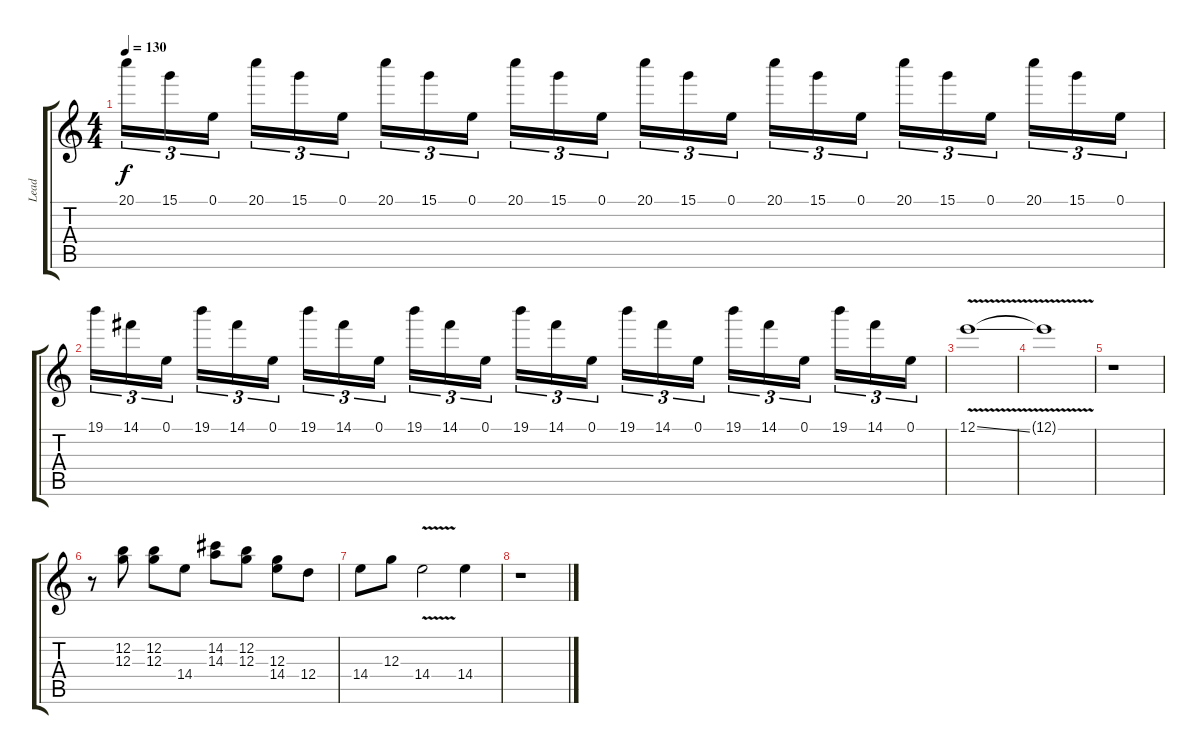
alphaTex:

\track ("Lead" "Lead") {instrument overdrivenguitar}
\staff {score tabs}
\tuning (E4 B3 G3 D3 A2 E2) {hide}
\ts (4 4)
\tempo 130
\clef g2
\ks c
20.1.16{tu (3 2) dy f} 15.1.16{tu (3 2)} 0.1.16{tu (3 2)} 20.1.16{tu (3 2)} 15.1.16{tu (3 2)} 0.1.16{tu (3 2)} 20.1.16{tu (3 2)} 15.1.16{tu (3 2)} 0.1.16{tu (3 2)} 20.1.16{tu (3 2)} 15.1.16{tu (3 2)} 0.1.16{tu (3 2)} 20.1.16{tu (3 2)} 15.1.16{tu (3 2)} 0.1.16{tu (3 2)} 20.1.16{tu (3 2)} 15.1.16{tu (3 2)} 0.1.16{tu (3 2)} 20.1.16{tu (3 2)} 15.1.16{tu (3 2)} 0.1.16{tu (3 2)} 20.1.16{tu (3 2)} 15.1.16{tu (3 2)} 0.1.16{tu (3 2)} |
19.1.16{tu (3 2)} 14.1.16{tu (3 2)} 0.1.16{tu (3 2)} 19.1.16{tu (3 2)} 14.1.16{tu (3 2)} 0.1.16{tu (3 2)} 19.1.16{tu (3 2)} 14.1.16{tu (3 2)} 0.1.16{tu (3 2)} 19.1.16{tu (3 2)} 14.1.16{tu (3 2)} 0.1.16{tu (3 2)} 19.1.16{tu (3 2)} 14.1.16{tu (3 2)} 0.1.16{tu (3 2)} 19.1.16{tu (3 2)} 14.1.16{tu (3 2)} 0.1.16{tu (3 2)} 19.1.16{tu (3 2)} 14.1.16{tu (3 2)} 0.1.16{tu (3 2)} 19.1.16{tu (3 2)} 14.1.16{tu (3 2)} 0.1.16{tu (3 2)} |
12.1{v ss}.1 |
12.1{t}.1 |
r.1 |
r.8 (12.2 12.3).8 (12.2 12.3).8 14.4.8 (14.2 14.3).8 (12.2 12.3).8 (12.3 14.4).8 12.4.8 |
14.4.8 12.3.8 14.4{v}.2 14.4.4 |
r.1
